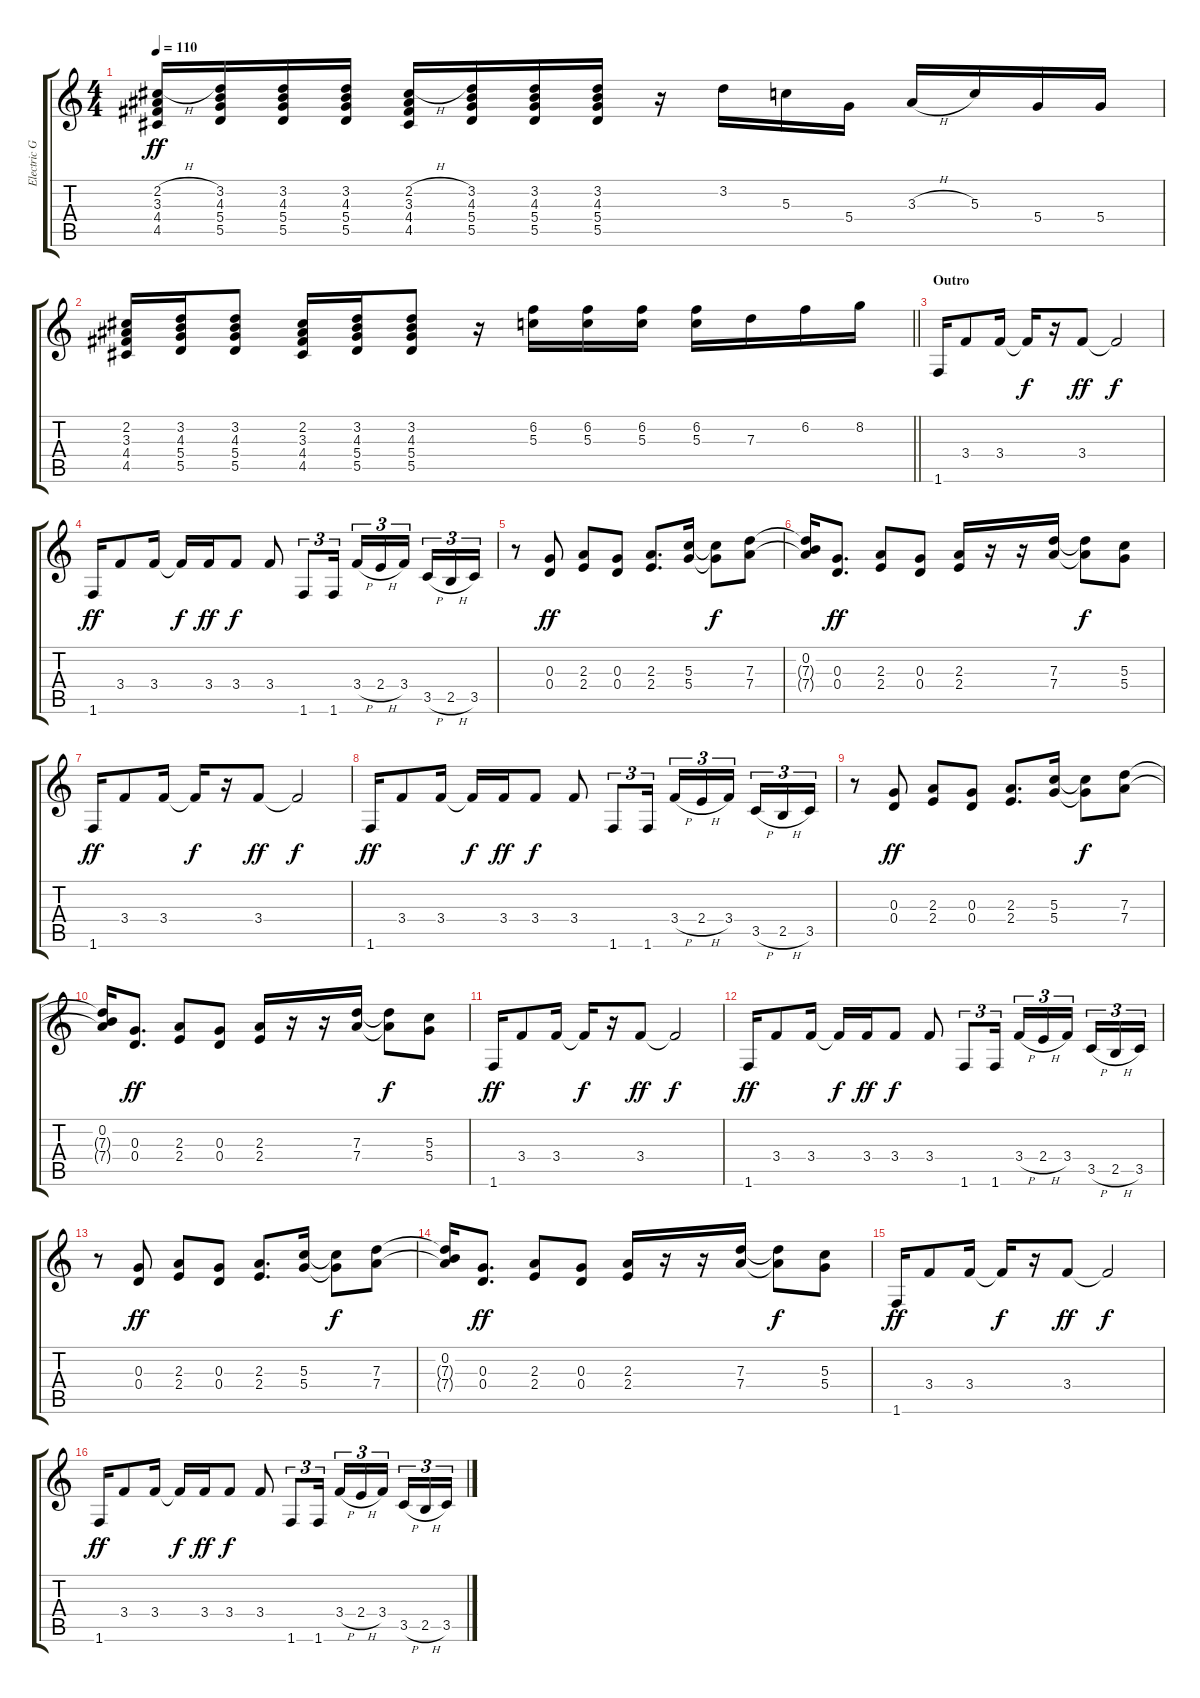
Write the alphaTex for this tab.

\track ("Electric Guitar III" "Electric G") {instrument distortionguitar}
\staff {score tabs}
\tuning (E4 B3 G3 D3 A2 E2) {hide}
\ts (4 4)
\tempo 110
\clef g2
\ks c
(2.2{h} 3.3 4.4 4.5).16{dy ff} (3.2 4.3 5.4 5.5).16 (3.2 4.3 5.4 5.5).16 (3.2 4.3 5.4 5.5).16 (2.2{h} 3.3 4.4 4.5).16 (3.2 4.3 5.4 5.5).16 (3.2 4.3 5.4 5.5).16 (3.2 4.3 5.4 5.5).16 r.16 3.2.16 5.3.16 5.4.16 3.3{h}.16 5.3.16 5.4.16 5.4.16 |
\barLineRight lightlight
(2.2 3.3 4.4 4.5).16 (3.2 4.3 5.4 5.5).16 (3.2 4.3 5.4 5.5).8 (2.2 3.3 4.4 4.5).16 (3.2 4.3 5.4 5.5).16 (3.2 4.3 5.4 5.5).8 r.16 (6.2 5.3).16 (6.2 5.3).16 (6.2 5.3).16 (6.2 5.3).16 7.3.16 6.2.16 8.2.16 |
\section ("" "Outro")
1.6.16 3.4.8 3.4.16 3.4{t}.16{dy f} r.16 3.4.8{dy ff} 3.4{t}.2{dy f} |
1.6.16{dy ff} 3.4.8 3.4.16 3.4{t}.16{dy f} 3.4.16{dy ff} 3.4.8{dy f} 3.4.8 1.6.8{tu (3 2)} 1.6.16{tu (3 2)} 3.4{h}.16{tu (3 2)} 2.4{h}.16{tu (3 2)} 3.4.16{tu (3 2) beam splitsecondary} 3.5{h}.16{tu (3 2)} 2.5{h}.16{tu (3 2)} 3.5.16{tu (3 2)} |
r.8 (0.3 0.4).8{dy ff} (2.3 2.4).8 (0.3 0.4).8 (2.3 2.4).8{d} (5.3 5.4).16 (5.3{t} 5.4{t}).8{dy f} (7.3 7.4).8 |
(0.2 7.3{t} 7.4{t}).16 (0.3 0.4).8{d dy ff} (2.3 2.4).8 (0.3 0.4).8 (2.3 2.4).16 r.16 r.16 (7.3 7.4).16 (7.3{t} 7.4{t}).8{dy f} (5.3 5.4).8 |
1.6.16{dy ff} 3.4.8 3.4.16 3.4{t}.16{dy f} r.16 3.4.8{dy ff} 3.4{t}.2{dy f} |
1.6.16{dy ff} 3.4.8 3.4.16 3.4{t}.16{dy f} 3.4.16{dy ff} 3.4.8{dy f} 3.4.8 1.6.8{tu (3 2)} 1.6.16{tu (3 2)} 3.4{h}.16{tu (3 2)} 2.4{h}.16{tu (3 2)} 3.4.16{tu (3 2) beam splitsecondary} 3.5{h}.16{tu (3 2)} 2.5{h}.16{tu (3 2)} 3.5.16{tu (3 2)} |
r.8 (0.3 0.4).8{dy ff} (2.3 2.4).8 (0.3 0.4).8 (2.3 2.4).8{d} (5.3 5.4).16 (5.3{t} 5.4{t}).8{dy f} (7.3 7.4).8 |
(0.2 7.3{t} 7.4{t}).16 (0.3 0.4).8{d dy ff} (2.3 2.4).8 (0.3 0.4).8 (2.3 2.4).16 r.16 r.16 (7.3 7.4).16 (7.3{t} 7.4{t}).8{dy f} (5.3 5.4).8 |
1.6.16{dy ff} 3.4.8 3.4.16 3.4{t}.16{dy f} r.16 3.4.8{dy ff} 3.4{t}.2{dy f} |
1.6.16{dy ff} 3.4.8 3.4.16 3.4{t}.16{dy f} 3.4.16{dy ff} 3.4.8{dy f} 3.4.8 1.6.8{tu (3 2)} 1.6.16{tu (3 2)} 3.4{h}.16{tu (3 2)} 2.4{h}.16{tu (3 2)} 3.4.16{tu (3 2) beam splitsecondary} 3.5{h}.16{tu (3 2)} 2.5{h}.16{tu (3 2)} 3.5.16{tu (3 2)} |
r.8 (0.3 0.4).8{dy ff} (2.3 2.4).8 (0.3 0.4).8 (2.3 2.4).8{d} (5.3 5.4).16 (5.3{t} 5.4{t}).8{dy f} (7.3 7.4).8 |
(0.2 7.3{t} 7.4{t}).16 (0.3 0.4).8{d dy ff} (2.3 2.4).8 (0.3 0.4).8 (2.3 2.4).16 r.16 r.16 (7.3 7.4).16 (7.3{t} 7.4{t}).8{dy f} (5.3 5.4).8 |
1.6.16{dy ff} 3.4.8 3.4.16 3.4{t}.16{dy f} r.16 3.4.8{dy ff} 3.4{t}.2{dy f} |
1.6.16{dy ff} 3.4.8 3.4.16 3.4{t}.16{dy f} 3.4.16{dy ff} 3.4.8{dy f} 3.4.8 1.6.8{tu (3 2)} 1.6.16{tu (3 2)} 3.4{h}.16{tu (3 2)} 2.4{h}.16{tu (3 2)} 3.4.16{tu (3 2) beam splitsecondary} 3.5{h}.16{tu (3 2)} 2.5{h}.16{tu (3 2)} 3.5.16{tu (3 2)}
